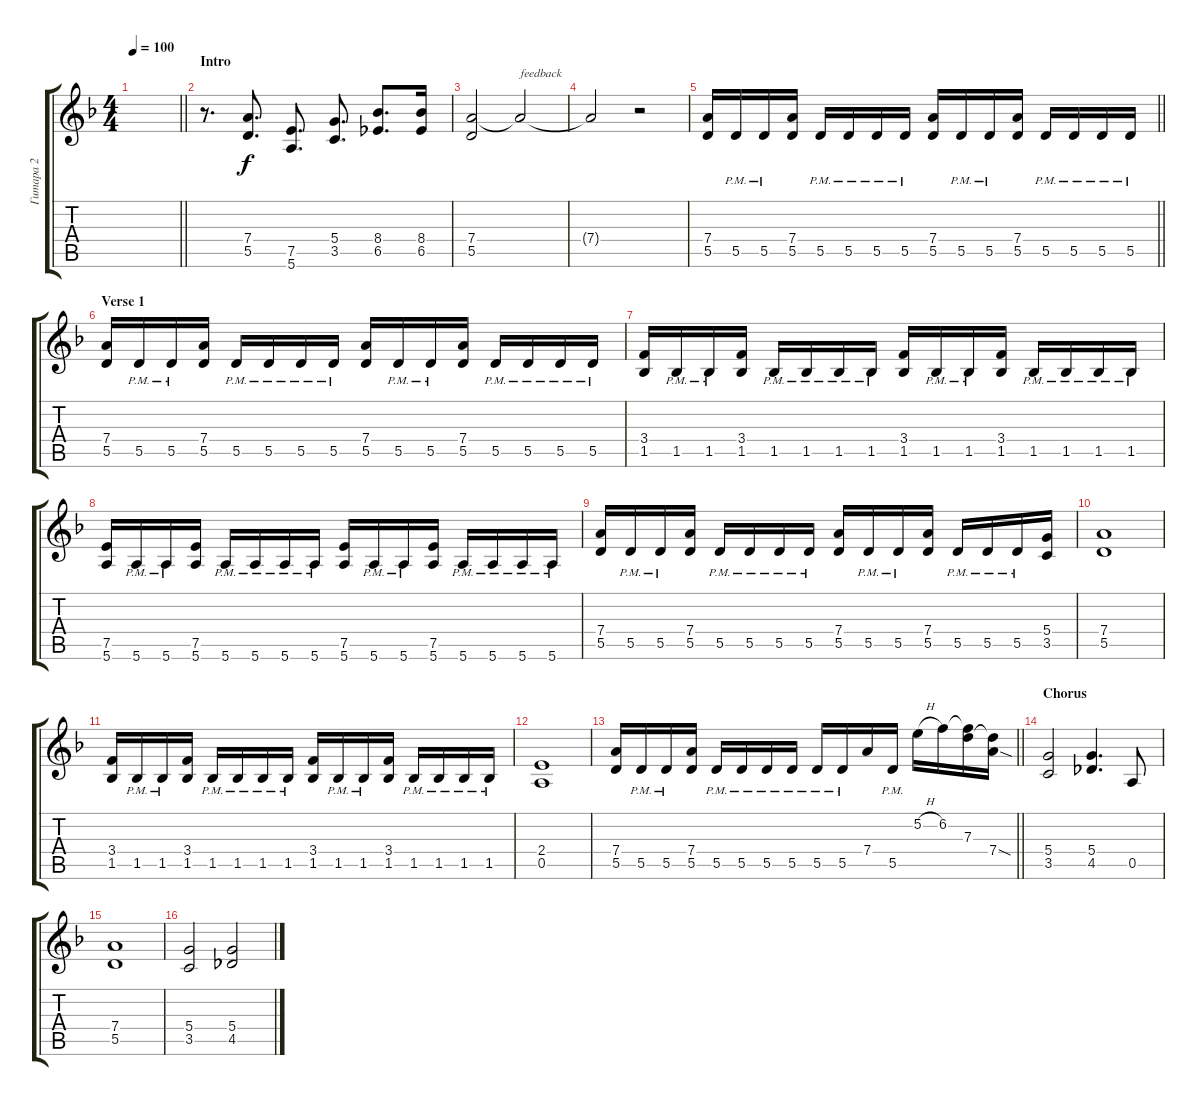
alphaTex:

\track ("Гитара 2" "Гитара 2") {instrument distortionguitar}
\staff {score tabs}
\tuning (E4 B3 G3 D3 A2 E2) {hide}
\ts (4 4)
\tempo 100
\clef g2
\barLineRight lightlight
\ks dminor
|
\section ("" "Intro")
r.8{d} (7.4 5.5).8{d} (7.5 5.6).8{d} (5.4 3.5).8{d} (8.4 6.5).8{d} (8.4 6.5).16 |
(7.4 5.5).2 7.4{t}.2{txt "feedback"} |
7.4{t}.2 r.2 |
\barLineRight lightlight
(7.4 5.5).16 5.5{pm}.16 5.5{pm}.16 (7.4 5.5).16 5.5{pm}.16 5.5{pm}.16 5.5{pm}.16 5.5{pm}.16 (7.4 5.5).16 5.5{pm}.16 5.5{pm}.16 (7.4 5.5).16 5.5{pm}.16 5.5{pm}.16 5.5{pm}.16 5.5{pm}.16 |
\section ("" "Verse 1")
(7.4 5.5).16 5.5{pm}.16 5.5{pm}.16 (7.4 5.5).16 5.5{pm}.16 5.5{pm}.16 5.5{pm}.16 5.5{pm}.16 (7.4 5.5).16 5.5{pm}.16 5.5{pm}.16 (7.4 5.5).16 5.5{pm}.16 5.5{pm}.16 5.5{pm}.16 5.5{pm}.16 |
(3.4 1.5).16 1.5{pm}.16 1.5{pm}.16 (3.4 1.5).16 1.5{pm}.16 1.5{pm}.16 1.5{pm}.16 1.5{pm}.16 (3.4 1.5).16 1.5{pm}.16 1.5{pm}.16 (3.4 1.5).16 1.5{pm}.16 1.5{pm}.16 1.5{pm}.16 1.5{pm}.16 |
(7.5 5.6).16 5.6{pm}.16 5.6{pm}.16 (7.5 5.6).16 5.6{pm}.16 5.6{pm}.16 5.6{pm}.16 5.6{pm}.16 (7.5 5.6).16 5.6{pm}.16 5.6{pm}.16 (7.5 5.6).16 5.6{pm}.16 5.6{pm}.16 5.6{pm}.16 5.6{pm}.16 |
(7.4 5.5).16 5.5{pm}.16 5.5{pm}.16 (7.4 5.5).16 5.5{pm}.16 5.5{pm}.16 5.5{pm}.16 5.5{pm}.16 (7.4 5.5).16 5.5{pm}.16 5.5{pm}.16 (7.4 5.5).16 5.5{pm}.16 5.5{pm}.16 5.5{pm}.16 (5.4 3.5).16 |
(7.4 5.5).1 |
(3.4 1.5).16 1.5{pm}.16 1.5{pm}.16 (3.4 1.5).16 1.5{pm}.16 1.5{pm}.16 1.5{pm}.16 1.5{pm}.16 (3.4 1.5).16 1.5{pm}.16 1.5{pm}.16 (3.4 1.5).16 1.5{pm}.16 1.5{pm}.16 1.5{pm}.16 1.5{pm}.16 |
(2.4 0.5).1 |
\barLineRight lightlight
(7.4 5.5).16 5.5{pm}.16 5.5{pm}.16 (7.4 5.5).16 5.5{pm}.16 5.5{pm}.16 5.5{pm}.16 5.5{pm}.16 5.5{pm}.16 5.5{pm}.16 7.4.16 5.5{pm}.16 5.2{h}.16 6.2.16 (6.2{t} 7.3).16 (7.3{t} 7.4{sod}).16 |
\section ("" "Chorus")
(5.4 3.5).2 (5.4 4.5).4{d} 0.5.8 |
(7.4 5.5).1 |
(5.4 3.5).2 (5.4 4.5).2
